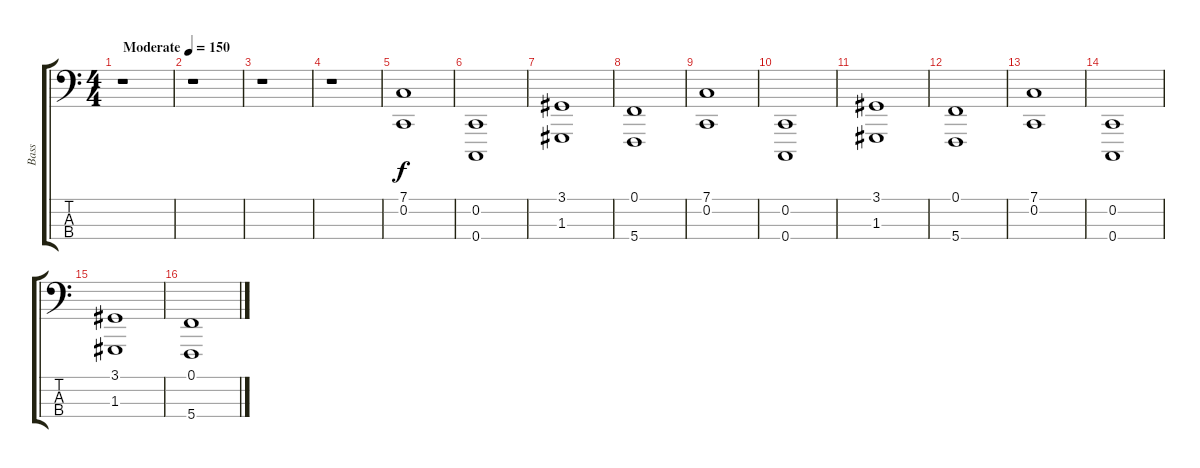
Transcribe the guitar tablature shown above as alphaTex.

\track ("Bass" "Bass") {instrument pad3polysynth}
\staff {score tabs}
\tuning (F2 C2 G1 C1) {hide}
\ts (4 4)
\tempo (150 "Moderate")
\clef f4
\ks c
r.1{dy f instrument pad3polysynth} |
r.1 |
r.1 |
r.1 |
(7.1 0.2).1 |
(0.2 0.4).1 |
(3.1 1.3).1 |
(0.1 5.4).1 |
(7.1 0.2).1 |
(0.2 0.4).1 |
(3.1 1.3).1 |
(0.1 5.4).1 |
(7.1 0.2).1 |
(0.2 0.4).1 |
(3.1 1.3).1 |
(0.1 5.4).1
